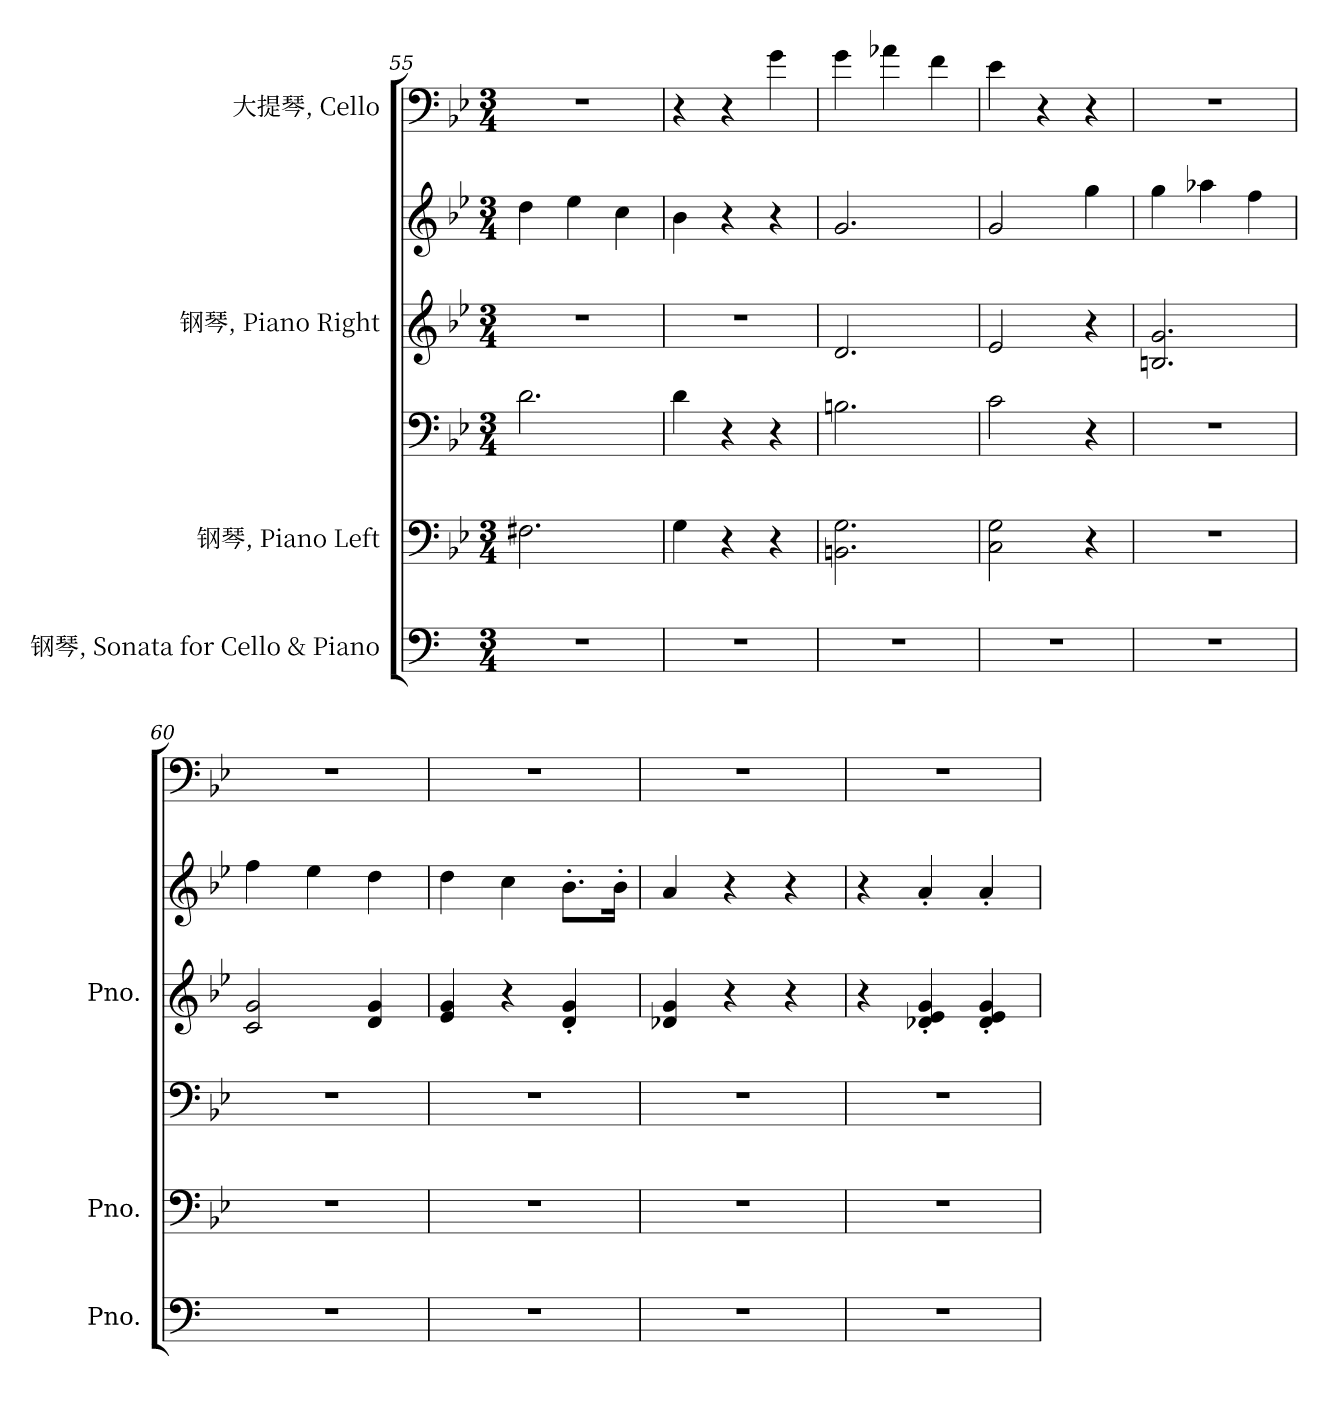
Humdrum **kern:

**kern	**kern	**kern	**kern	**kern	**kern
*part4	*part3	*part3	*part2	*part2	*part1
*staff6	*staff5	*staff4	*staff3	*staff2	*staff1
*I"钢琴, Sonata for Cello &amp; Piano	*I"钢琴, Piano Left	*	*I"钢琴, Piano Right	*	*I"大提琴, Cello
*I'Pno.	*I'Pno.	*	*I'Pno.	*	*
*clefF4	*clefF4	*clefF4	*clefG2	*clefG2	*clefF4
*k[]	*k[b-e-]	*k[b-e-]	*k[b-e-]	*k[b-e-]	*k[b-e-]
*M3/4	*M3/4	*M3/4	*M3/4	*M3/4	*M3/4
=55	=55	=55	=55	=55	=55
2.r	2.F#X\	2.d\	2.r	4dd\	2.r
.	.	.	.	4ee-\	.
.	.	.	.	4cc\	.
=56	=56	=56	=56	=56	=56
2.r	4G\	4d\	2.r	4b-\	4r
.	4r	4r	.	4r	4r
.	4r	4r	.	4r	4g\
=57	=57	=57	=57	=57	=57
2.r	2.BBn\ 2.G\	2.Bn\	2.d/	2.g/	4g\
.	.	.	.	.	4a-X\
.	.	.	.	.	4f\
=58	=58	=58	=58	=58	=58
2.r	2C\ 2G\	2c\	2e-/	2g/	4e-\
.	.	.	.	.	4r
.	4r	4r	4r	4gg\	4r
=59	=59	=59	=59	=59	=59
2.r	2.r	2.r	2.Bn/ 2.g/	4gg\	2.r
.	.	.	.	4aa-X\	.
.	.	.	.	4ff\	.
=60	=60	=60	=60	=60	=60
2.r	2.r	2.r	2c/ 2g/	4ff\	2.r
.	.	.	.	4ee-\	.
.	.	.	4d/ 4g/	4dd\	.
!!LO:LB:g=z
=61	=61	=61	=61	=61	=61
2.r	2.r	2.r	4e-/ 4g/	4dd\	2.r
.	.	.	4r	4cc\	.
.	.	.	4d/' 4g/'	8.b-'\L	.
.	.	.	.	16b-'\Jk	.
=62	=62	=62	=62	=62	=62
2.r	2.r	2.r	4d-X/ 4g/	4a/	2.r
.	.	.	4r	4r	.
.	.	.	4r	4r	.
=63	=63	=63	=63	=63	=63
2.r	2.r	2.r	4r	4r	2.r
.	.	.	4d-X/' 4e-/' 4g/'	4a'/	.
.	.	.	4d-/' 4e-/' 4g/'	4a'/	.
=	=	=	=	=	=
*-	*-	*-	*-	*-	*-
